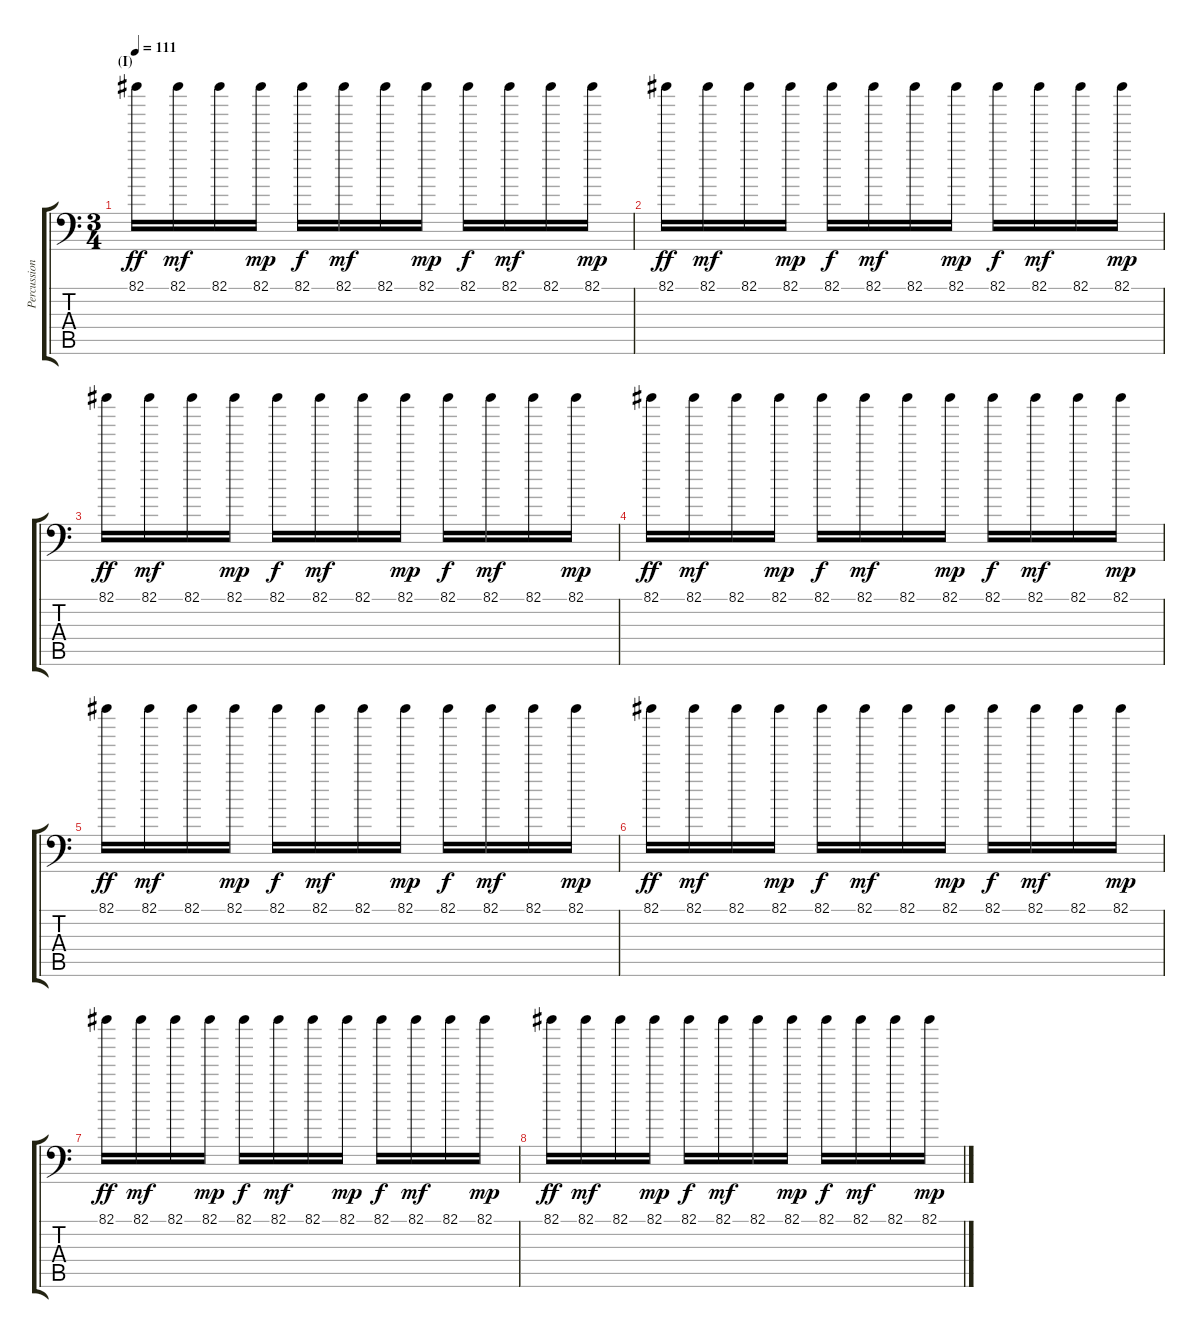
\track ("Percussion Effects" "Percussion") {instrument acousticgrandpiano}
\staff {score tabs}
\tuning (C-1 C-1 C-1 C-1 C-1 C-1) {hide}
\ts (3 4)
\section ("" "(I)")
\tempo 111
\clef f4
\ks c
82.1.16{dy ff} 82.1.16{dy mf} 82.1.16 82.1.16{dy mp} 82.1.16{dy f} 82.1.16{dy mf} 82.1.16 82.1.16{dy mp} 82.1.16{dy f} 82.1.16{dy mf} 82.1.16 82.1.16{dy mp} |
82.1.16{dy ff} 82.1.16{dy mf} 82.1.16 82.1.16{dy mp} 82.1.16{dy f} 82.1.16{dy mf} 82.1.16 82.1.16{dy mp} 82.1.16{dy f} 82.1.16{dy mf} 82.1.16 82.1.16{dy mp} |
82.1.16{dy ff} 82.1.16{dy mf} 82.1.16 82.1.16{dy mp} 82.1.16{dy f} 82.1.16{dy mf} 82.1.16 82.1.16{dy mp} 82.1.16{dy f} 82.1.16{dy mf} 82.1.16 82.1.16{dy mp} |
82.1.16{dy ff} 82.1.16{dy mf} 82.1.16 82.1.16{dy mp} 82.1.16{dy f} 82.1.16{dy mf} 82.1.16 82.1.16{dy mp} 82.1.16{dy f} 82.1.16{dy mf} 82.1.16 82.1.16{dy mp} |
82.1.16{dy ff} 82.1.16{dy mf} 82.1.16 82.1.16{dy mp} 82.1.16{dy f} 82.1.16{dy mf} 82.1.16 82.1.16{dy mp} 82.1.16{dy f} 82.1.16{dy mf} 82.1.16 82.1.16{dy mp} |
82.1.16{dy ff} 82.1.16{dy mf} 82.1.16 82.1.16{dy mp} 82.1.16{dy f} 82.1.16{dy mf} 82.1.16 82.1.16{dy mp} 82.1.16{dy f} 82.1.16{dy mf} 82.1.16 82.1.16{dy mp} |
82.1.16{dy ff} 82.1.16{dy mf} 82.1.16 82.1.16{dy mp} 82.1.16{dy f} 82.1.16{dy mf} 82.1.16 82.1.16{dy mp} 82.1.16{dy f} 82.1.16{dy mf} 82.1.16 82.1.16{dy mp} |
82.1.16{dy ff} 82.1.16{dy mf} 82.1.16 82.1.16{dy mp} 82.1.16{dy f} 82.1.16{dy mf} 82.1.16 82.1.16{dy mp} 82.1.16{dy f} 82.1.16{dy mf} 82.1.16 82.1.16{dy mp}
